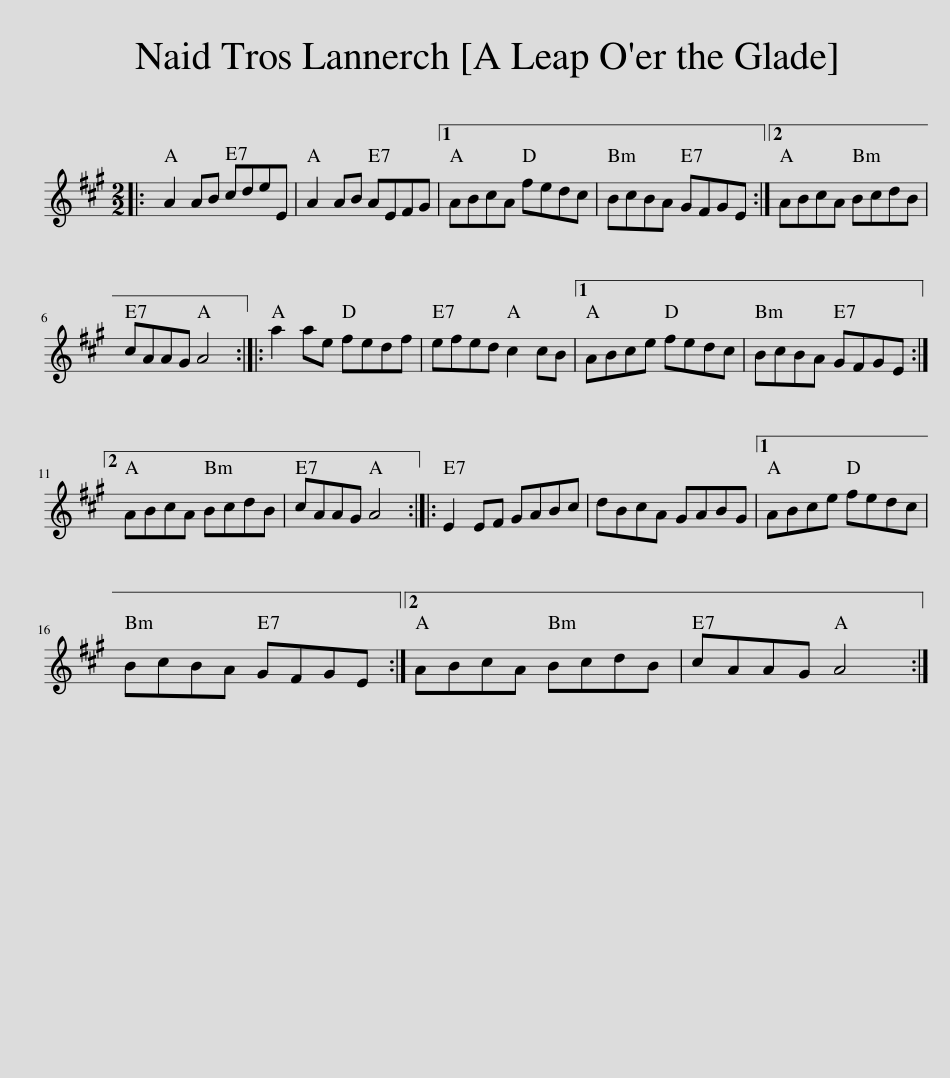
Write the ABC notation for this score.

X:1
L:1/8
M:2/2
I:linebreak $
K:A
V:1 treble
V:1
|: A2 AB cdeE | A2 AB AEFG |1 ABcA fedc | BcBA GFGE :|2 ABcA BcdB |$ %5
 cAAG A4 :: a2 ae fedf | efed c2 cB |1 ABce fedc | BcBA GFGE :|2$ %10
 ABcA BcdB | cAAG A4 :: E2 EF GABc | dBcA GABG |1 ABce fedc |$ %15
 BcBA GFGE :|2 ABcA BcdB | cAAG A4 :| %18
